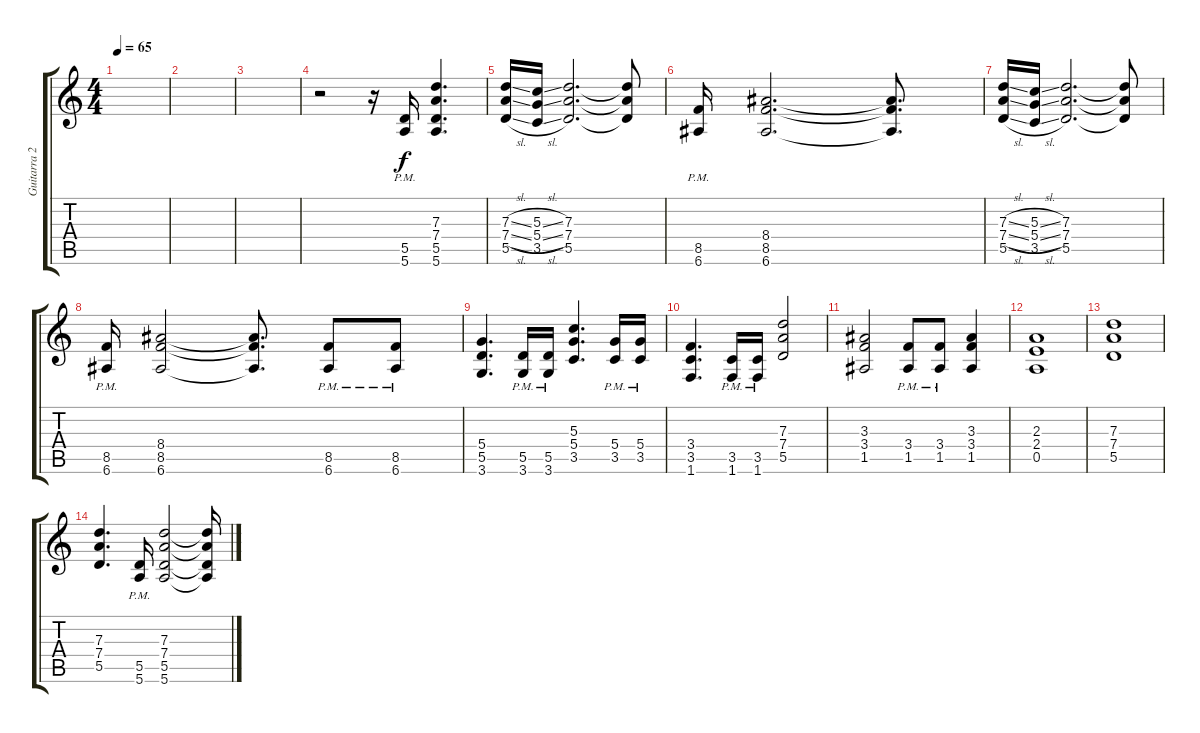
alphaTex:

\track ("Guitarra 2" "Guitarra 2") {instrument distortionguitar}
\staff {score tabs}
\tuning (E4 B3 G3 D3 A2 E2) {hide}
\ts (4 4)
\tempo 65
\clef g2
\ks c
|
|
|
r.2 r.16 (5.5{pm} 5.6{pm}).16 (7.3 7.4 5.5 5.6).4{d} |
(7.3{sl} 7.4{sl} 5.5{sl}).16 (5.3{sl} 5.4{sl} 3.5{sl}).16 (7.3 7.4 5.5).2{d} (7.3{t} 7.4{t} 5.5{t}).8 |
(8.5{pm} 6.6{pm}).16 (8.4 8.5 6.6).2{d} (8.4{t} 8.5{t} 6.6{t}).8{d} |
(7.3{sl} 7.4{sl} 5.5{sl}).16 (5.3{sl} 5.4{sl} 3.5{sl}).16 (7.3 7.4 5.5).2{d} (7.3{t} 7.4{t} 5.5{t}).8 |
(8.5{pm} 6.6{pm}).16 (8.4 8.5 6.6).2 (8.4{t} 8.5{t} 6.6{t}).8{d} (8.5{pm} 6.6{pm}).8 (8.5{pm} 6.6{pm}).8 |
(5.4 5.5 3.6).4{d} (5.5{pm} 3.6{pm}).16 (5.5{pm} 3.6{pm}).16 (5.3 5.4 3.5).4{d} (5.4{pm} 3.5{pm}).16 (5.4{pm} 3.5{pm}).16 |
(3.4 3.5 1.6).4{d} (3.5{pm} 1.6{pm}).16 (3.5{pm} 1.6{pm}).16 (7.3 7.4 5.5).2 |
(3.3 3.4 1.5).2 (3.4{pm} 1.5{pm}).8 (3.4{pm} 1.5{pm}).8 (3.3 3.4 1.5).4 |
(2.3 2.4 0.5).1 |
(7.3 7.4 5.5).1 |
(7.3 7.4 5.5).4{d} (5.5{pm} 5.6{pm}).16 (7.3 7.4 5.5 5.6).2 (7.3{t} 7.4{t} 5.5{t} 5.6{t}).16
